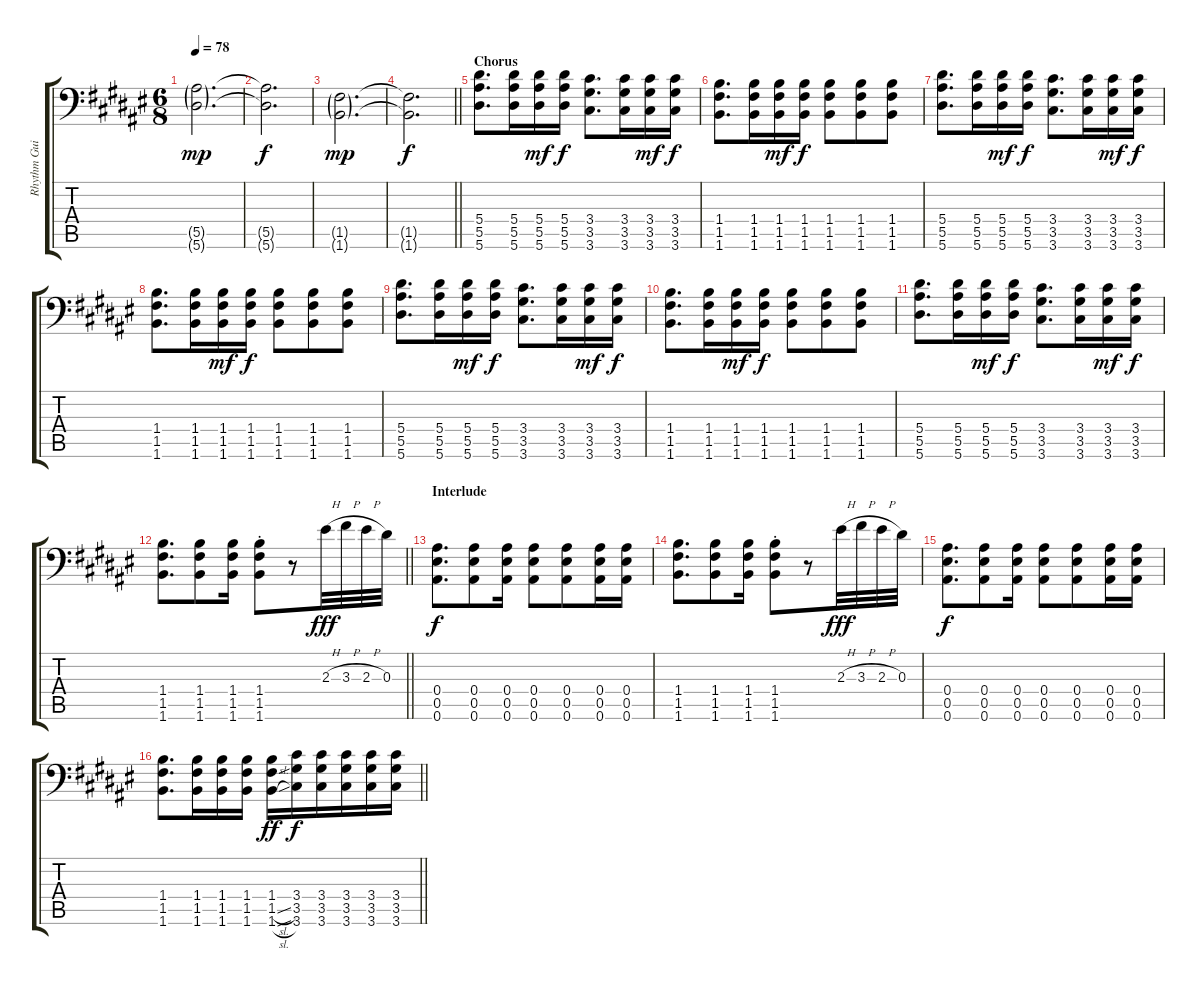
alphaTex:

\track ("Rhythm Guitar (Studio)" "Rhythm Gui") {instrument distortionguitar}
\staff {score tabs}
\tuning (C4 G3 Eb3 Bb2 F2 Bb1) {hide}
\ts (6 8)
\tempo 78
\clef f4
\ks d#minor
(5.5{g} 5.6{g}).2{d dy mp} |
(5.5{t} 5.6{t}).2{d dy f} |
(1.5{g} 1.6{g}).2{d dy mp} |
\barLineRight lightlight
(1.5{t} 1.6{t}).2{d dy f} |
\section ("" "Chorus")
(5.4 5.5 5.6).8{d balance 0} (5.4 5.5 5.6).16 (5.4 5.5 5.6).16{dy mf} (5.4 5.5 5.6).16{dy f} (3.4 3.5 3.6).8{d} (3.4 3.5 3.6).16 (3.4 3.5 3.6).16{dy mf} (3.4 3.5 3.6).16{dy f} |
(1.4 1.5 1.6).8{d} (1.4 1.5 1.6).16 (1.4 1.5 1.6).16{dy mf} (1.4 1.5 1.6).16{dy f} (1.4 1.5 1.6).8 (1.4 1.5 1.6).8 (1.4 1.5 1.6).8 |
(5.4 5.5 5.6).8{d} (5.4 5.5 5.6).16 (5.4 5.5 5.6).16{dy mf} (5.4 5.5 5.6).16{dy f} (3.4 3.5 3.6).8{d} (3.4 3.5 3.6).16 (3.4 3.5 3.6).16{dy mf} (3.4 3.5 3.6).16{dy f} |
(1.4 1.5 1.6).8{d} (1.4 1.5 1.6).16 (1.4 1.5 1.6).16{dy mf} (1.4 1.5 1.6).16{dy f} (1.4 1.5 1.6).8 (1.4 1.5 1.6).8 (1.4 1.5 1.6).8 |
(5.4 5.5 5.6).8{d} (5.4 5.5 5.6).16 (5.4 5.5 5.6).16{dy mf} (5.4 5.5 5.6).16{dy f} (3.4 3.5 3.6).8{d} (3.4 3.5 3.6).16 (3.4 3.5 3.6).16{dy mf} (3.4 3.5 3.6).16{dy f} |
(1.4 1.5 1.6).8{d} (1.4 1.5 1.6).16 (1.4 1.5 1.6).16{dy mf} (1.4 1.5 1.6).16{dy f} (1.4 1.5 1.6).8 (1.4 1.5 1.6).8 (1.4 1.5 1.6).8 |
(5.4 5.5 5.6).8{d} (5.4 5.5 5.6).16 (5.4 5.5 5.6).16{dy mf} (5.4 5.5 5.6).16{dy f} (3.4 3.5 3.6).8{d} (3.4 3.5 3.6).16 (3.4 3.5 3.6).16{dy mf} (3.4 3.5 3.6).16{dy f} |
\barLineRight lightlight
(1.4 1.5 1.6).8{d} (1.4 1.5 1.6).8 (1.4 1.5 1.6).16 (1.4{st} 1.5 1.6).8 r.8 2.3{h}.32{dy fff} 3.3{h}.32 2.3{h}.32 0.3.32 |
\section ("" "Interlude")
(0.4 0.5 0.6).8{d dy f} (0.4 0.5 0.6).8 (0.4 0.5 0.6).16 (0.4 0.5 0.6).8 (0.4 0.5 0.6).8 (0.4 0.5 0.6).16 (0.4 0.5 0.6).16 |
(1.4 1.5 1.6).8{d} (1.4 1.5 1.6).8 (1.4 1.5 1.6).16 (1.4{st} 1.5 1.6).8 r.8 2.3{h}.32{dy fff} 3.3{h}.32 2.3{h}.32 0.3.32 |
(0.4 0.5 0.6).8{d dy f} (0.4 0.5 0.6).8 (0.4 0.5 0.6).16 (0.4 0.5 0.6).8 (0.4 0.5 0.6).8 (0.4 0.5 0.6).16 (0.4 0.5 0.6).16 |
\barLineRight lightlight
(1.4 1.5 1.6).8{d} (1.4 1.5 1.6).16 (1.4 1.5 1.6).16 (1.4 1.5 1.6).16 (1.4 1.5{sl} 1.6{sl}).16{dy ff} (3.4 3.5 3.6).16{dy f} (3.4 3.5 3.6).16 (3.4 3.5 3.6).16 (3.4 3.5 3.6).16 (3.4 3.5 3.6).16
